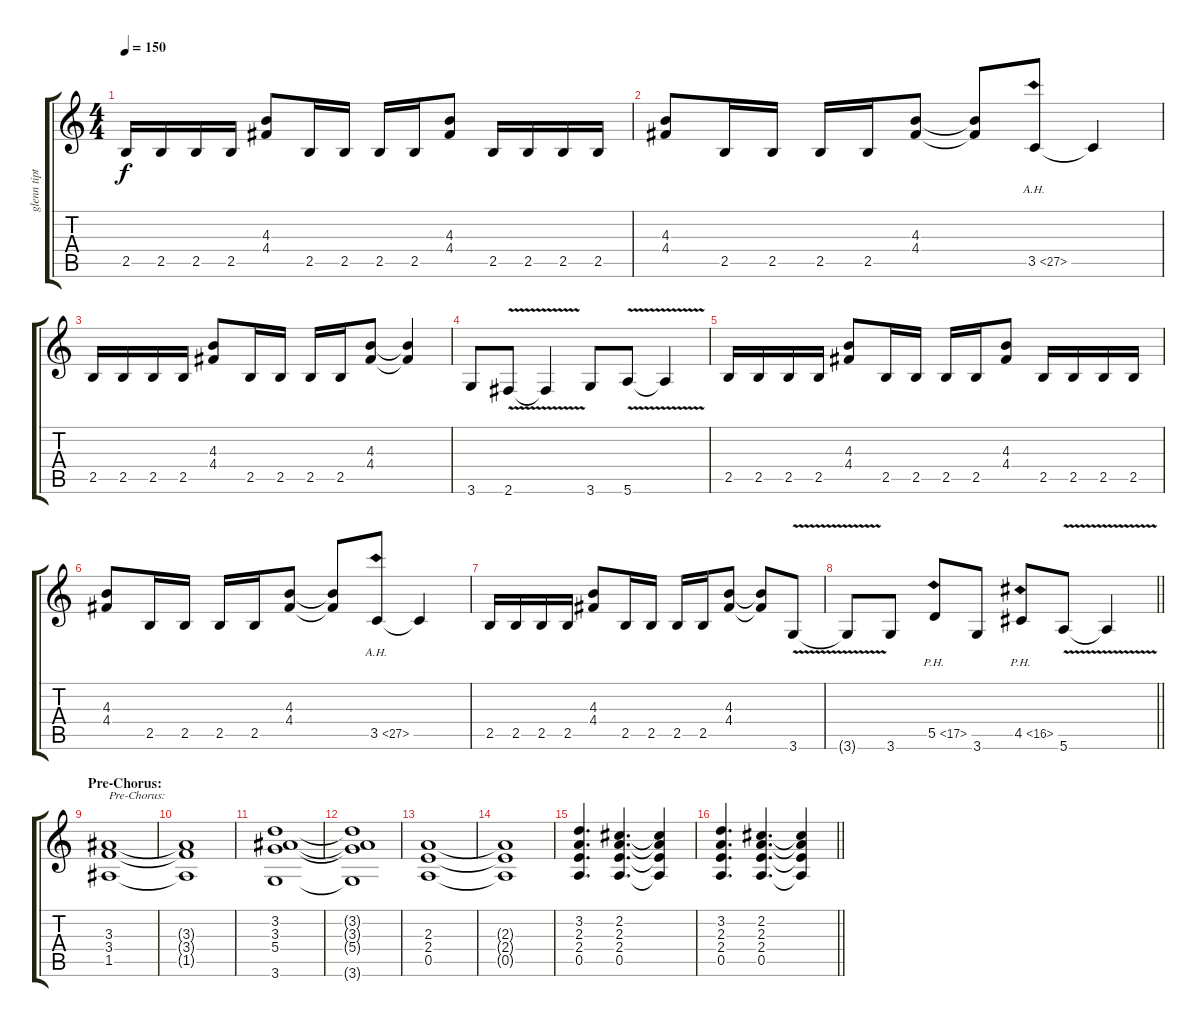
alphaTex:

\track ("glenn tipton" "glenn tipt") {instrument distortionguitar}
\staff {score tabs}
\tuning (E4 B3 G3 D3 A2 E2) {hide}
\ts (4 4)
\tempo 150
\clef g2
\ks c
2.5.16{dy f} 2.5.16 2.5.16 2.5.16 (4.3 4.4).8 2.5.16 2.5.16 2.5.16 2.5.16 (4.3 4.4).8 2.5.16 2.5.16 2.5.16 2.5.16 |
(4.3 4.4).8 2.5.16 2.5.16 2.5.16 2.5.16 (4.3 4.4).8 (4.3{t} 4.4{t}).8 3.5{ah 24}.8 3.5{t}.4 |
2.5.16 2.5.16 2.5.16 2.5.16 (4.3 4.4).8 2.5.16 2.5.16 2.5.16 2.5.16 (4.3 4.4).8 (4.3{t} 4.4{t}).4 |
3.6.8 2.6{v}.8 2.6{t}.4 3.6.8 5.6{v}.8 5.6{t}.4 |
2.5.16 2.5.16 2.5.16 2.5.16 (4.3 4.4).8 2.5.16 2.5.16 2.5.16 2.5.16 (4.3 4.4).8 2.5.16 2.5.16 2.5.16 2.5.16 |
(4.3 4.4).8 2.5.16 2.5.16 2.5.16 2.5.16 (4.3 4.4).8 (4.3{t} 4.4{t}).8 3.5{ah 24}.8 3.5{t}.4 |
2.5.16 2.5.16 2.5.16 2.5.16 (4.3 4.4).8 2.5.16 2.5.16 2.5.16 2.5.16 (4.3 4.4).8 (4.3{t} 4.4{t}).8 3.6{v}.8 |
\barLineRight lightlight
3.6{t}.8 3.6.8 5.5{ph 12}.8 3.6.8 4.5{ph 12}.8 5.6{v}.8 5.6{t}.4 |
\section ("" "Pre-Chorus:")
(3.3 3.4 1.5).1{txt "Pre-Chorus:"} |
(3.3{t} 3.4{t} 1.5{t}).1 |
(3.2 3.3 5.4 3.6).1 |
(3.2{t} 3.3{t} 5.4{t} 3.6{t}).1 |
(2.3 2.4 0.5).1 |
(2.3{t} 2.4{t} 0.5{t}).1 |
(3.2 2.3 2.4 0.5).4{d} (2.2 2.3 2.4 0.5).4{d} (2.2{t} 2.3{t} 2.4{t} 0.5{t}).4 |
\barLineRight lightlight
(3.2 2.3 2.4 0.5).4{d} (2.2 2.3 2.4 0.5).4{d} (2.2{t} 2.3{t} 2.4{t} 0.5{t}).4
